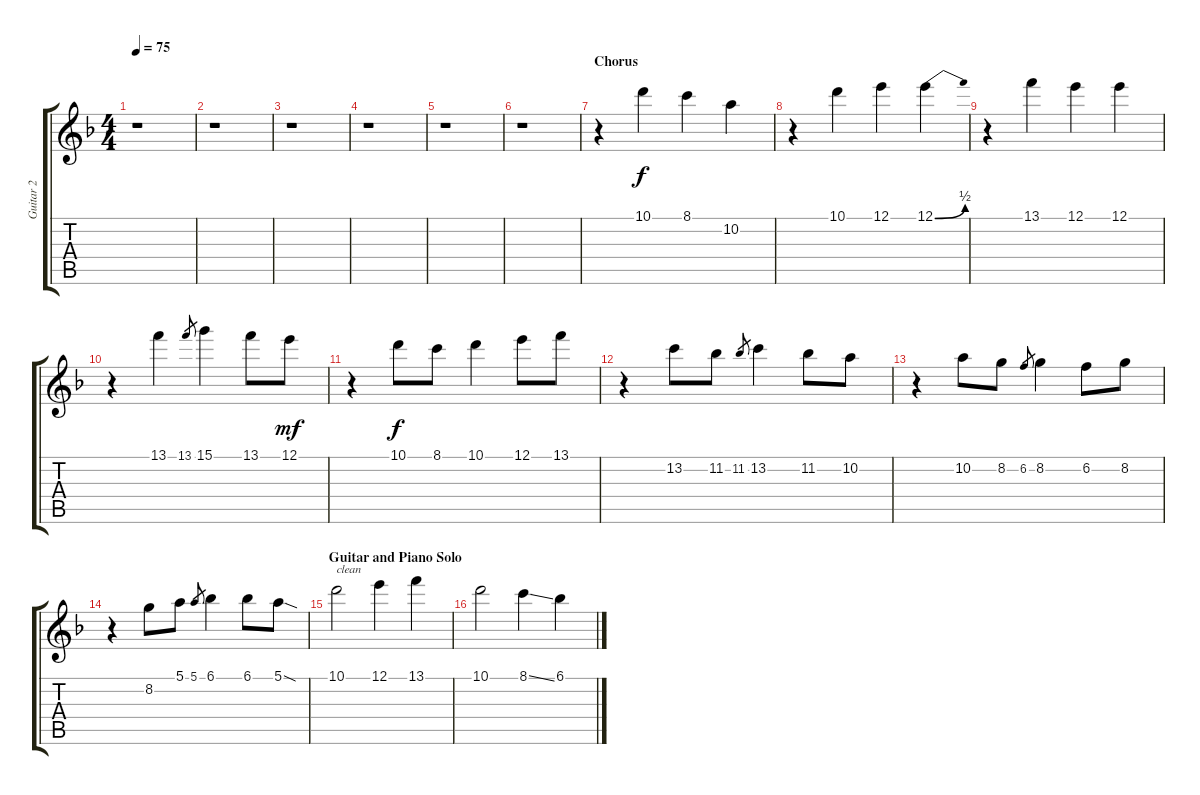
\track ("Guitar 2" "Guitar 2") {instrument distortionguitar}
\staff {score tabs}
\tuning (E4 B3 G3 D3 A2 D2) {hide}
\ts (4 4)
\tempo 75
\clef g2
\ks dminor
r.1{dy f} |
r.1 |
r.1 |
r.1 |
r.1 |
r.1 |
\section ("" "Chorus")
r.4 10.1.4 8.1.4 10.2.4 |
r.4 10.1.4 12.1.4 12.1{be (bend 0 0 60 2)}.4 |
r.4 13.1.4 12.1.4 12.1.4 |
r.4 13.1.4 13.1.8{gr} 15.1.4 13.1.8 12.1.8{dy mf} |
r.4 10.1.8{dy f} 8.1.8 10.1.4 12.1.8 13.1.8 |
r.4 13.2.8 11.2.8 11.2.8{gr} 13.2.4 11.2.8 10.2.8 |
r.4 10.2.8 8.2.8 6.2.8{gr} 8.2.4 6.2.8 8.2.8 |
r.4 8.2.8 5.1.8 5.1.8{gr} 6.1.4 6.1.8 5.1{sod}.8 |
\section ("" "Guitar and Piano Solo")
10.1.2{txt "clean" volume 13 instrument electricguitarclean} 12.1.4 13.1.4 |
10.1.2 8.1{ss}.4 6.1.4
